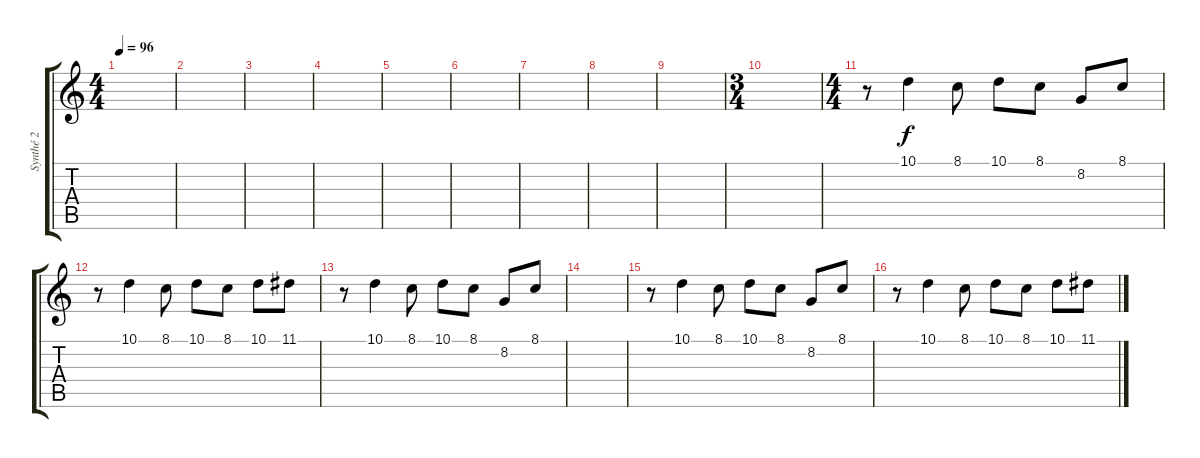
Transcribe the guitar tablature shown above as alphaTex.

\track ("Synthé 2" "Synthé 2") {instrument lead8bassandlead}
\staff {score tabs}
\tuning (E4 B3 G3 D3 A2 E2) {hide}
\ts (4 4)
\tempo 96
\clef g2
\ks c
|
|
|
|
|
|
|
|
|
\ts (3 4)
|
\ts (4 4)
r.8 10.1.4 8.1.8 10.1.8 8.1.8 8.2.8 8.1.8 |
r.8 10.1.4 8.1.8 10.1.8 8.1.8 10.1.8 11.1.8 |
r.8 10.1.4 8.1.8 10.1.8 8.1.8 8.2.8 8.1.8 |
|
r.8 10.1.4 8.1.8 10.1.8 8.1.8 8.2.8 8.1.8 |
r.8 10.1.4 8.1.8 10.1.8 8.1.8 10.1.8 11.1.8
